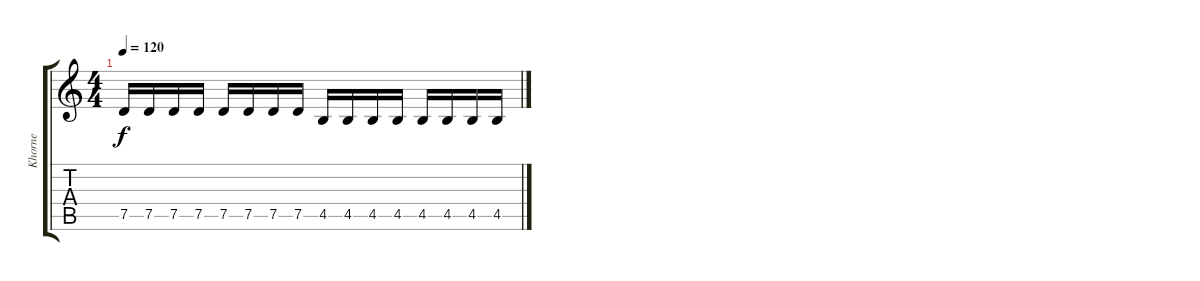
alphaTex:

\track ("Khorne" "Khorne") {instrument distortionguitar}
\staff {score tabs}
\tuning (D4 A3 F3 C3 G2 D2) {hide}
\ts (4 4)
\tempo 120
\clef g2
\ks c
7.5.16{dy f} 7.5.16 7.5.16 7.5.16 7.5.16 7.5.16 7.5.16 7.5.16 4.5.16 4.5.16 4.5.16 4.5.16 4.5.16 4.5.16 4.5.16 4.5.16
